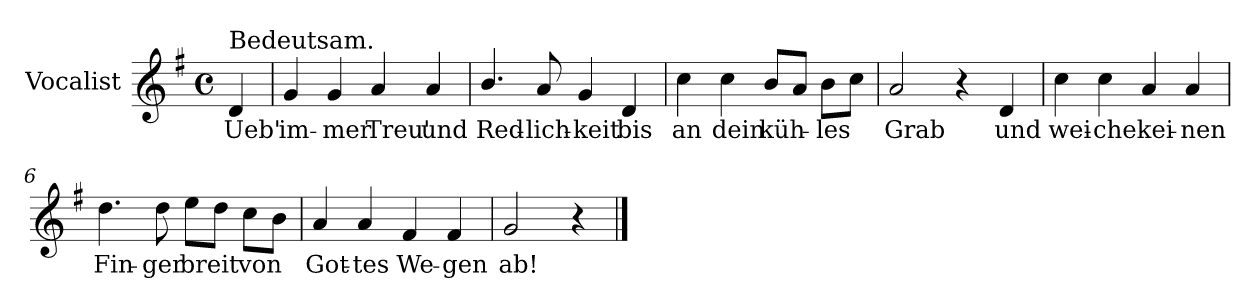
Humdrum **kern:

**kern	**text
*part1	*part1
*staff1	*staff1
*I"Vocalist	*
*clefG2	*
*k[f#]	*
*G:	*
*M4/4	*
*met(c)	*
=	=
!LO:TX:a:t=Bedeutsam.	!
4d	Ueb'
=1	=1
4g	im-
4g	-mer
4a	Treu'
4a	und
=2	=2
4.b/	Red-
8a	-lich-
4g	-keit
4d	bis
=3	=3
4cc	an
4cc	dein
8bL	küh-
8aJ	.
8bL	-les
8ccJ	.
=4	=4
2a	Grab
4r	.
4d	und
=5	=5
4cc	wei-
4cc	-che
4a	kei-
4a	-nen
=6	=6
4.dd	Fin-
8dd	-ger
8eeL	breit
8ddJ	.
8ccL	von
8bJ	.
=7	=7
4a	Got-
4a	-tes
4f#	We-
4f#	-gen
=8	=8
2g	ab!
4r	.
==	==
*-	*-
